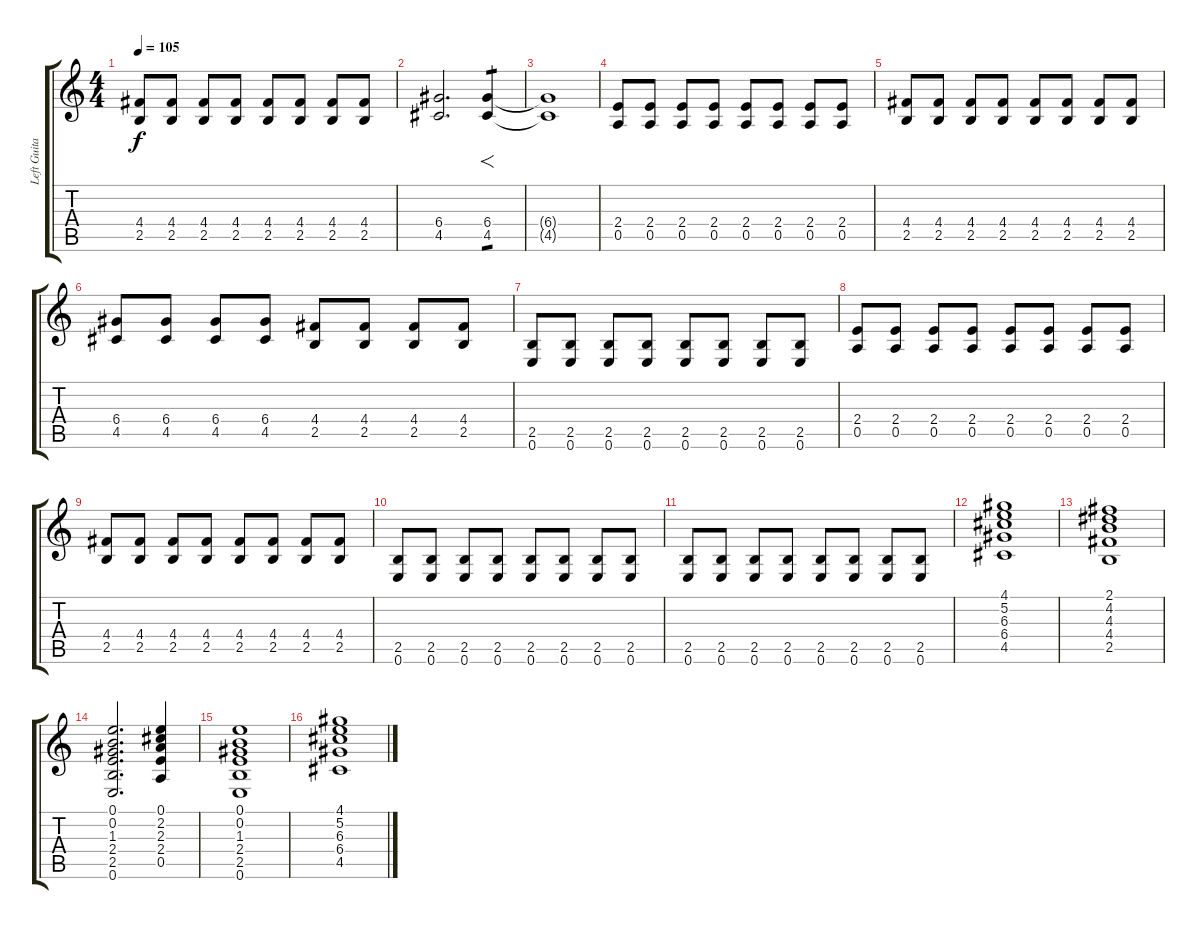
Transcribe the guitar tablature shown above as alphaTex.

\track ("Left Guitar" "Left Guita") {instrument electricguitarclean}
\staff {score tabs}
\tuning (E4 B3 G3 D3 A2 E2) {hide}
\ts (4 4)
\tempo 105
\clef g2
\ks c
(4.4 2.5).8{dy f} (4.4 2.5).8 (4.4 2.5).8 (4.4 2.5).8 (4.4 2.5).8 (4.4 2.5).8 (4.4 2.5).8 (4.4 2.5).8 |
(6.4 4.5).2{d} (6.4 4.5).4{f tp 1} |
(6.4{t} 4.5{t}).1 |
(2.4 0.5).8 (2.4 0.5).8 (2.4 0.5).8 (2.4 0.5).8 (2.4 0.5).8 (2.4 0.5).8 (2.4 0.5).8 (2.4 0.5).8 |
(4.4 2.5).8 (4.4 2.5).8 (4.4 2.5).8 (4.4 2.5).8 (4.4 2.5).8 (4.4 2.5).8 (4.4 2.5).8 (4.4 2.5).8 |
(6.4 4.5).8 (6.4 4.5).8 (6.4 4.5).8 (6.4 4.5).8 (4.4 2.5).8 (4.4 2.5).8 (4.4 2.5).8 (4.4 2.5).8 |
(2.5 0.6).8 (2.5 0.6).8 (2.5 0.6).8 (2.5 0.6).8 (2.5 0.6).8 (2.5 0.6).8 (2.5 0.6).8 (2.5 0.6).8 |
(2.4 0.5).8 (2.4 0.5).8 (2.4 0.5).8 (2.4 0.5).8 (2.4 0.5).8 (2.4 0.5).8 (2.4 0.5).8 (2.4 0.5).8 |
(4.4 2.5).8 (4.4 2.5).8 (4.4 2.5).8 (4.4 2.5).8 (4.4 2.5).8 (4.4 2.5).8 (4.4 2.5).8 (4.4 2.5).8 |
(2.5 0.6).8 (2.5 0.6).8 (2.5 0.6).8 (2.5 0.6).8 (2.5 0.6).8 (2.5 0.6).8 (2.5 0.6).8 (2.5 0.6).8 |
(2.5 0.6).8 (2.5 0.6).8 (2.5 0.6).8 (2.5 0.6).8 (2.5 0.6).8 (2.5 0.6).8 (2.5 0.6).8 (2.5 0.6).8 |
(4.1 5.2 6.3 6.4 4.5).1 |
(2.1 4.2 4.3 4.4 2.5).1 |
(0.1 0.2 1.3 2.4 2.5 0.6).2{d} (0.1 2.2 2.3 2.4 0.5).4 |
(0.1 0.2 1.3 2.4 2.5 0.6).1 |
(4.1 5.2 6.3 6.4 4.5).1
